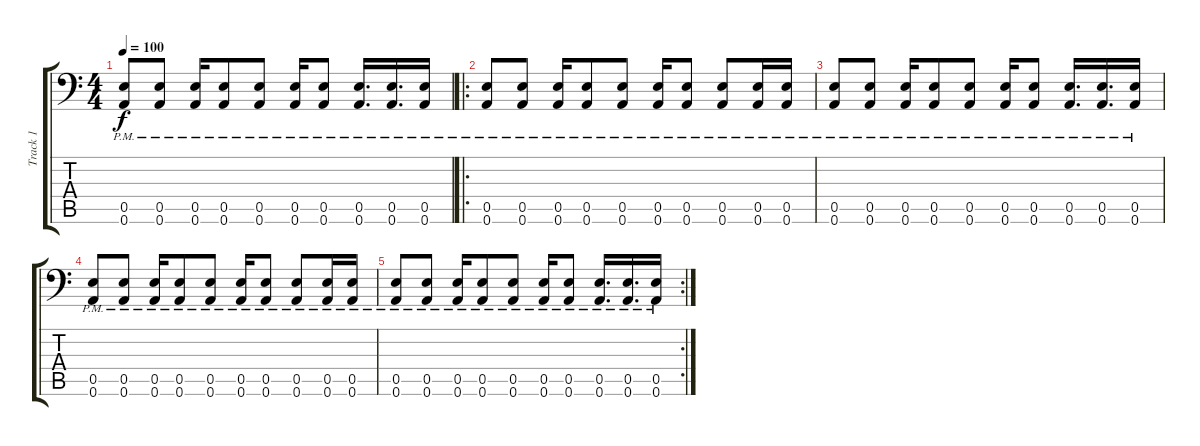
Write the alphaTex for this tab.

\track ("Track 1" "Track 1") {instrument distortionguitar}
\staff {score tabs}
\tuning (B3 Gb3 D3 A2 E2 A1) {hide}
\ts (4 4)
\tempo 100
\clef f4
\ks c
(0.5{pm} 0.6{pm}).8{dy f} (0.5{pm} 0.6{pm}).8 (0.5{pm} 0.6{pm}).16 (0.5{pm} 0.6{pm}).8 (0.5{pm} 0.6{pm}).8 (0.5{pm} 0.6{pm}).16 (0.5{pm} 0.6{pm}).8 (0.5{pm} 0.6{pm}).16{d} (0.5{pm} 0.6{pm}).16{d} (0.5{pm} 0.6{pm}).16 |
\ro
(0.5{pm} 0.6{pm}).8 (0.5{pm} 0.6{pm}).8 (0.5{pm} 0.6{pm}).16 (0.5{pm} 0.6{pm}).8 (0.5{pm} 0.6{pm}).8 (0.5{pm} 0.6{pm}).16 (0.5{pm} 0.6{pm}).8 (0.5{pm} 0.6{pm}).8 (0.5{pm} 0.6{pm}).16 (0.5{pm} 0.6{pm}).16 |
(0.5{pm} 0.6{pm}).8 (0.5{pm} 0.6{pm}).8 (0.5{pm} 0.6{pm}).16 (0.5{pm} 0.6{pm}).8 (0.5{pm} 0.6{pm}).8 (0.5{pm} 0.6{pm}).16 (0.5{pm} 0.6{pm}).8 (0.5{pm} 0.6{pm}).16{d} (0.5{pm} 0.6{pm}).16{d} (0.5{pm} 0.6{pm}).16 |
(0.5{pm} 0.6{pm}).8 (0.5{pm} 0.6{pm}).8 (0.5{pm} 0.6{pm}).16 (0.5{pm} 0.6{pm}).8 (0.5{pm} 0.6{pm}).8 (0.5{pm} 0.6{pm}).16 (0.5{pm} 0.6{pm}).8 (0.5{pm} 0.6{pm}).8 (0.5{pm} 0.6{pm}).16 (0.5{pm} 0.6{pm}).16 |
\rc 2
(0.5{pm} 0.6{pm}).8 (0.5{pm} 0.6{pm}).8 (0.5{pm} 0.6{pm}).16 (0.5{pm} 0.6{pm}).8 (0.5{pm} 0.6{pm}).8 (0.5{pm} 0.6{pm}).16 (0.5{pm} 0.6{pm}).8 (0.5{pm} 0.6{pm}).16{d} (0.5{pm} 0.6{pm}).16{d} (0.5{pm} 0.6{pm}).16
